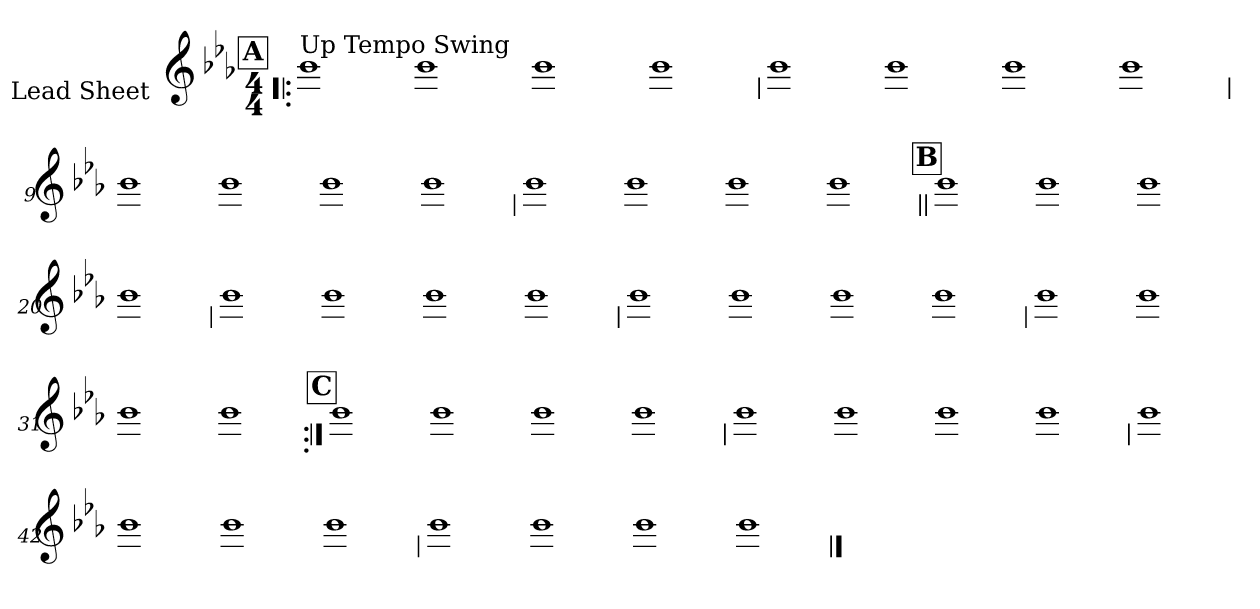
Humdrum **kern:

**kern
*part1
*staff1
*I"Lead Sheet
*stria0
*clefG2
*k[b-e-a-]
*E-:
*M4/4
!!LO:REH:place=s1:a:t=A
=1!|:
!LO:TX:a:t=Up Tempo Swing
1b-
=2-
1b-
=3-
1b-
=4-
1b-
!!LO:LB:g=z
=5
1b-
=6-
1b-
=7-
1b-
=8-
1b-
!!LO:LB:g=z
=9
1b-
=10-
1b-
=11-
1b-
=12-
1b-
!!LO:LB:g=z
=13
1b-
=14-
1b-
=15-
1b-
=16-
1b-
!!LO:LB:g=z
!!LO:REH:place=s1:a:t=B
=17||
1b-
=18-
1b-
=19-
1b-
=20-
1b-
!!LO:LB:g=z
=21
1b-
=22-
1b-
=23-
1b-
=24-
1b-
!!LO:LB:g=z
=25
1b-
=26-
1b-
=27-
1b-
=28-
1b-
!!LO:LB:g=z
=29
1b-
=30-
1b-
=31-
1b-
=32-
1b-
!!LO:LB:g=z
!!LO:REH:place=s1:a:t=C
=33:|!
1b-
=34-
1b-
=35-
1b-
=36-
1b-
!!LO:LB:g=z
=37
1b-
=38-
1b-
=39-
1b-
=40-
1b-
!!LO:LB:g=z
=41
1b-
=42-
1b-
=43-
1b-
=44-
1b-
!!LO:LB:g=z
=45
1b-
=46-
1b-
=47-
1b-
=48-
1b-
==
*-
